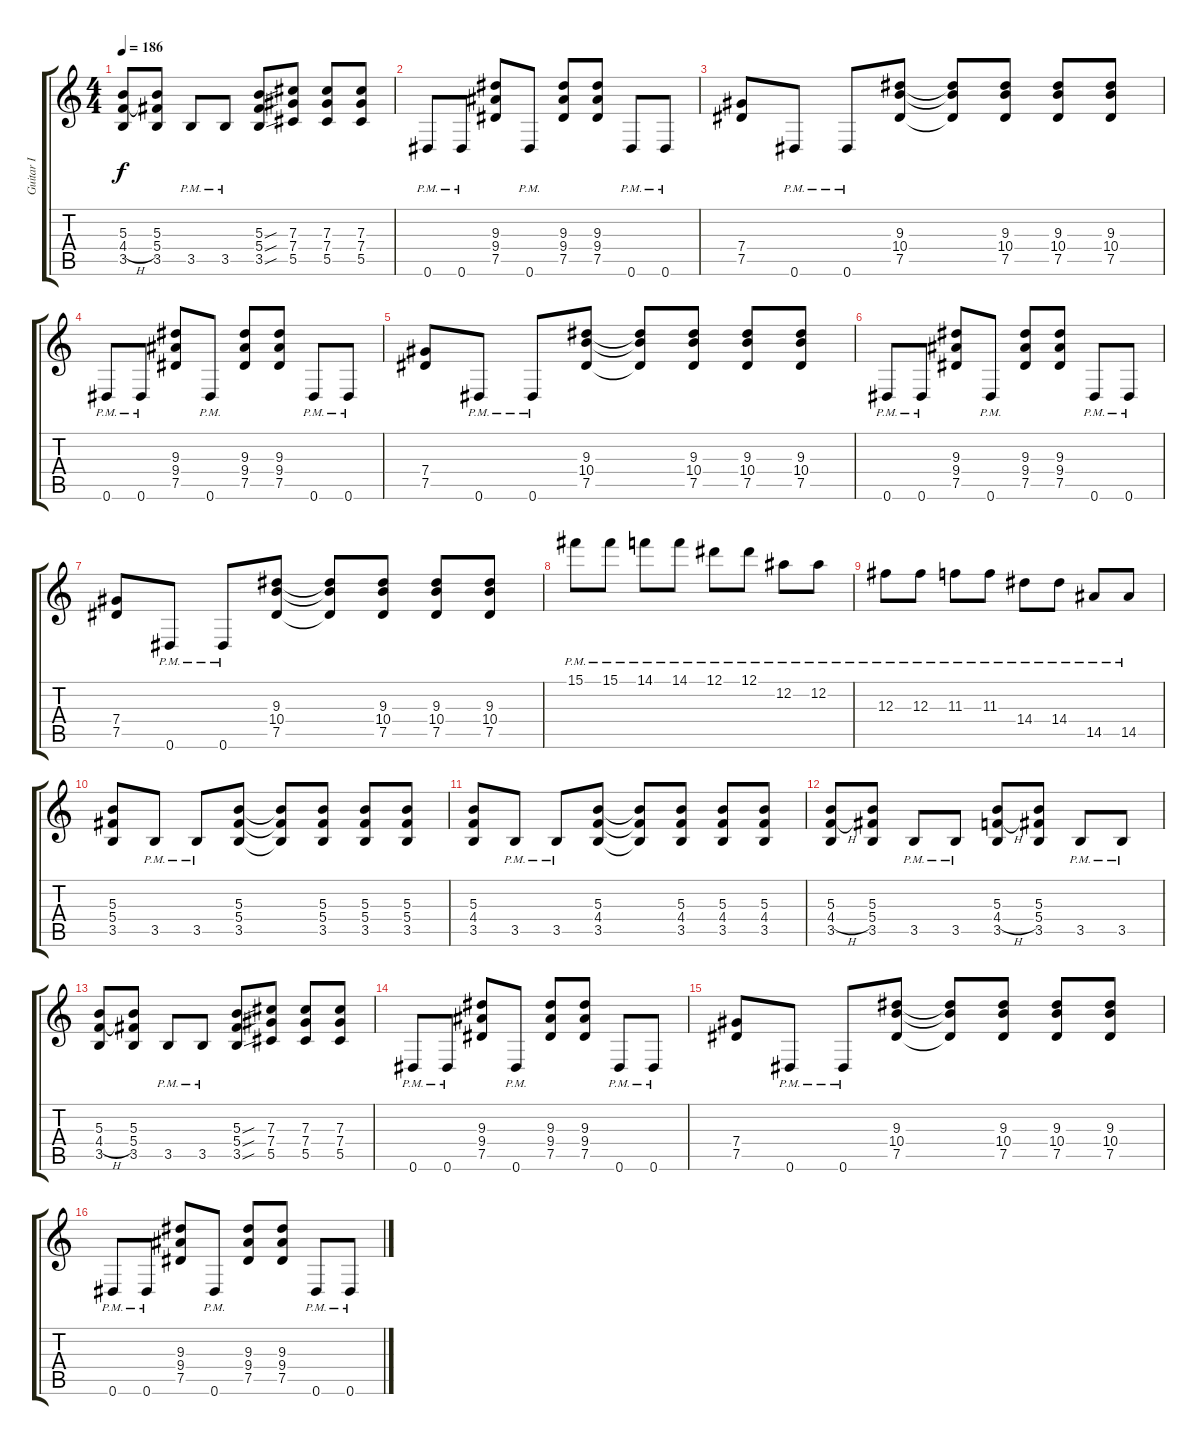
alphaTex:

\track ("Guitar I" "Guitar I") {instrument distortionguitar}
\staff {score tabs}
\tuning (Eb4 Bb3 Gb3 Db3 Ab2 Eb2) {hide}
\ts (4 4)
\tempo 186
\clef g2
\ks c
(5.3 4.4{h} 3.5).8{dy f} (5.3 5.4 3.5).8 3.5{pm}.8 3.5{pm}.8 (5.3{sou} 5.4{sou} 3.5{sou}).8 (7.3 7.4 5.5).8 (7.3 7.4 5.5).8 (7.3 7.4 5.5).8 |
0.6{pm}.8 0.6{pm}.8 (9.3 9.4 7.5).8 0.6{pm}.8 (9.3 9.4 7.5).8 (9.3 9.4 7.5).8 0.6{pm}.8 0.6{pm}.8 |
(7.4 7.5).8 0.6{pm}.8 0.6{pm}.8 (9.3 10.4 7.5).8 (9.3{t} 10.4{t} 7.5{t}).8 (9.3 10.4 7.5).8 (9.3 10.4 7.5).8 (9.3 10.4 7.5).8 |
0.6{pm}.8 0.6{pm}.8 (9.3 9.4 7.5).8 0.6{pm}.8 (9.3 9.4 7.5).8 (9.3 9.4 7.5).8 0.6{pm}.8 0.6{pm}.8 |
(7.4 7.5).8 0.6{pm}.8 0.6{pm}.8 (9.3 10.4 7.5).8 (9.3{t} 10.4{t} 7.5{t}).8 (9.3 10.4 7.5).8 (9.3 10.4 7.5).8 (9.3 10.4 7.5).8 |
0.6{pm}.8 0.6{pm}.8 (9.3 9.4 7.5).8 0.6{pm}.8 (9.3 9.4 7.5).8 (9.3 9.4 7.5).8 0.6{pm}.8 0.6{pm}.8 |
(7.4 7.5).8 0.6{pm}.8 0.6{pm}.8 (9.3 10.4 7.5).8 (9.3{t} 10.4{t} 7.5{t}).8 (9.3 10.4 7.5).8 (9.3 10.4 7.5).8 (9.3 10.4 7.5).8 |
15.1{pm}.8 15.1{pm}.8 14.1{pm}.8 14.1{pm}.8 12.1{pm}.8 12.1{pm}.8 12.2{pm}.8 12.2{pm}.8 |
12.3{pm}.8 12.3{pm}.8 11.3{pm}.8 11.3{pm}.8 14.4{pm}.8 14.4{pm}.8 14.5{pm}.8 14.5{pm}.8 |
(5.3 5.4 3.5).8 3.5{pm}.8 3.5{pm}.8 (5.3 5.4 3.5).8 (5.3{t} 5.4{t} 3.5{t}).8 (5.3 5.4 3.5).8 (5.3 5.4 3.5).8 (5.3 5.4 3.5).8 |
(5.3 4.4 3.5).8 3.5{pm}.8 3.5{pm}.8 (5.3 4.4 3.5).8 (5.3{t} 4.4{t} 3.5{t}).8 (5.3 4.4 3.5).8 (5.3 4.4 3.5).8 (5.3 4.4 3.5).8 |
(5.3 4.4{h} 3.5).8 (5.3 5.4 3.5).8 3.5{pm}.8 3.5{pm}.8 (5.3 4.4{h} 3.5).8 (5.3 5.4 3.5).8 3.5{pm}.8 3.5{pm}.8 |
(5.3 4.4{h} 3.5).8 (5.3 5.4 3.5).8 3.5{pm}.8 3.5{pm}.8 (5.3{sou} 5.4{sou} 3.5{sou}).8 (7.3 7.4 5.5).8 (7.3 7.4 5.5).8 (7.3 7.4 5.5).8 |
0.6{pm}.8 0.6{pm}.8 (9.3 9.4 7.5).8 0.6{pm}.8 (9.3 9.4 7.5).8 (9.3 9.4 7.5).8 0.6{pm}.8 0.6{pm}.8 |
(7.4 7.5).8 0.6{pm}.8 0.6{pm}.8 (9.3 10.4 7.5).8 (9.3{t} 10.4{t} 7.5{t}).8 (9.3 10.4 7.5).8 (9.3 10.4 7.5).8 (9.3 10.4 7.5).8 |
0.6{pm}.8 0.6{pm}.8 (9.3 9.4 7.5).8 0.6{pm}.8 (9.3 9.4 7.5).8 (9.3 9.4 7.5).8 0.6{pm}.8 0.6{pm}.8
